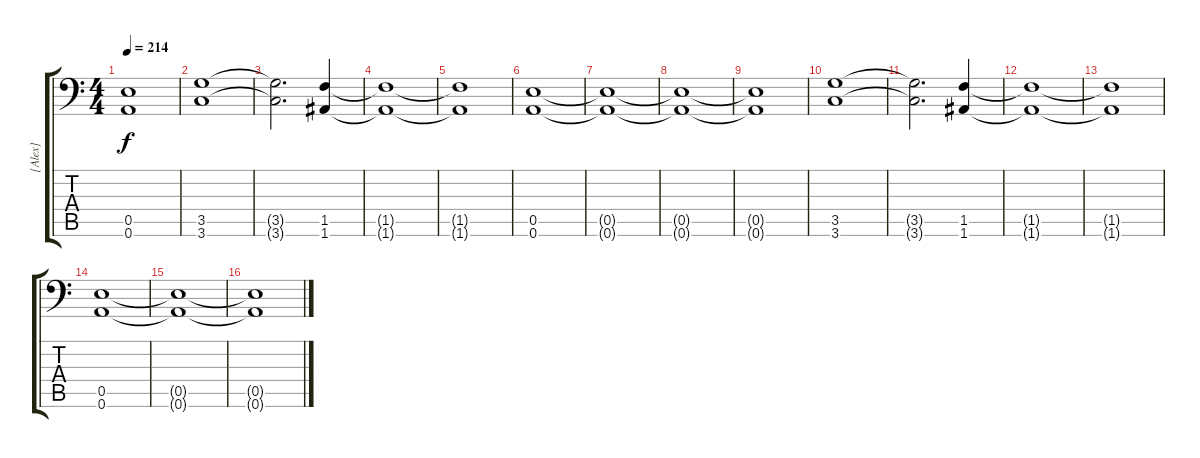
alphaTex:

\track ("[Alex]" "[Alex]") {instrument distortionguitar}
\staff {score tabs}
\tuning (B3 Gb3 D3 A2 E2 A1) {hide}
\ts (4 4)
\tempo 214
\clef f4
\ks c
(0.5{t} 0.6{t}).1{dy f} |
(3.5 3.6).1 |
(3.5{t} 3.6{t}).2{d} (1.5 1.6).4 |
(1.5{t} 1.6{t}).1 |
(1.5{t} 1.6{t}).1 |
(0.5 0.6).1 |
(0.5{t} 0.6{t}).1 |
(0.5{t} 0.6{t}).1 |
(0.5{t} 0.6{t}).1 |
(3.5 3.6).1 |
(3.5{t} 3.6{t}).2{d} (1.5 1.6).4 |
(1.5{t} 1.6{t}).1 |
(1.5{t} 1.6{t}).1 |
(0.5 0.6).1 |
(0.5{t} 0.6{t}).1 |
(0.5{t} 0.6{t}).1
